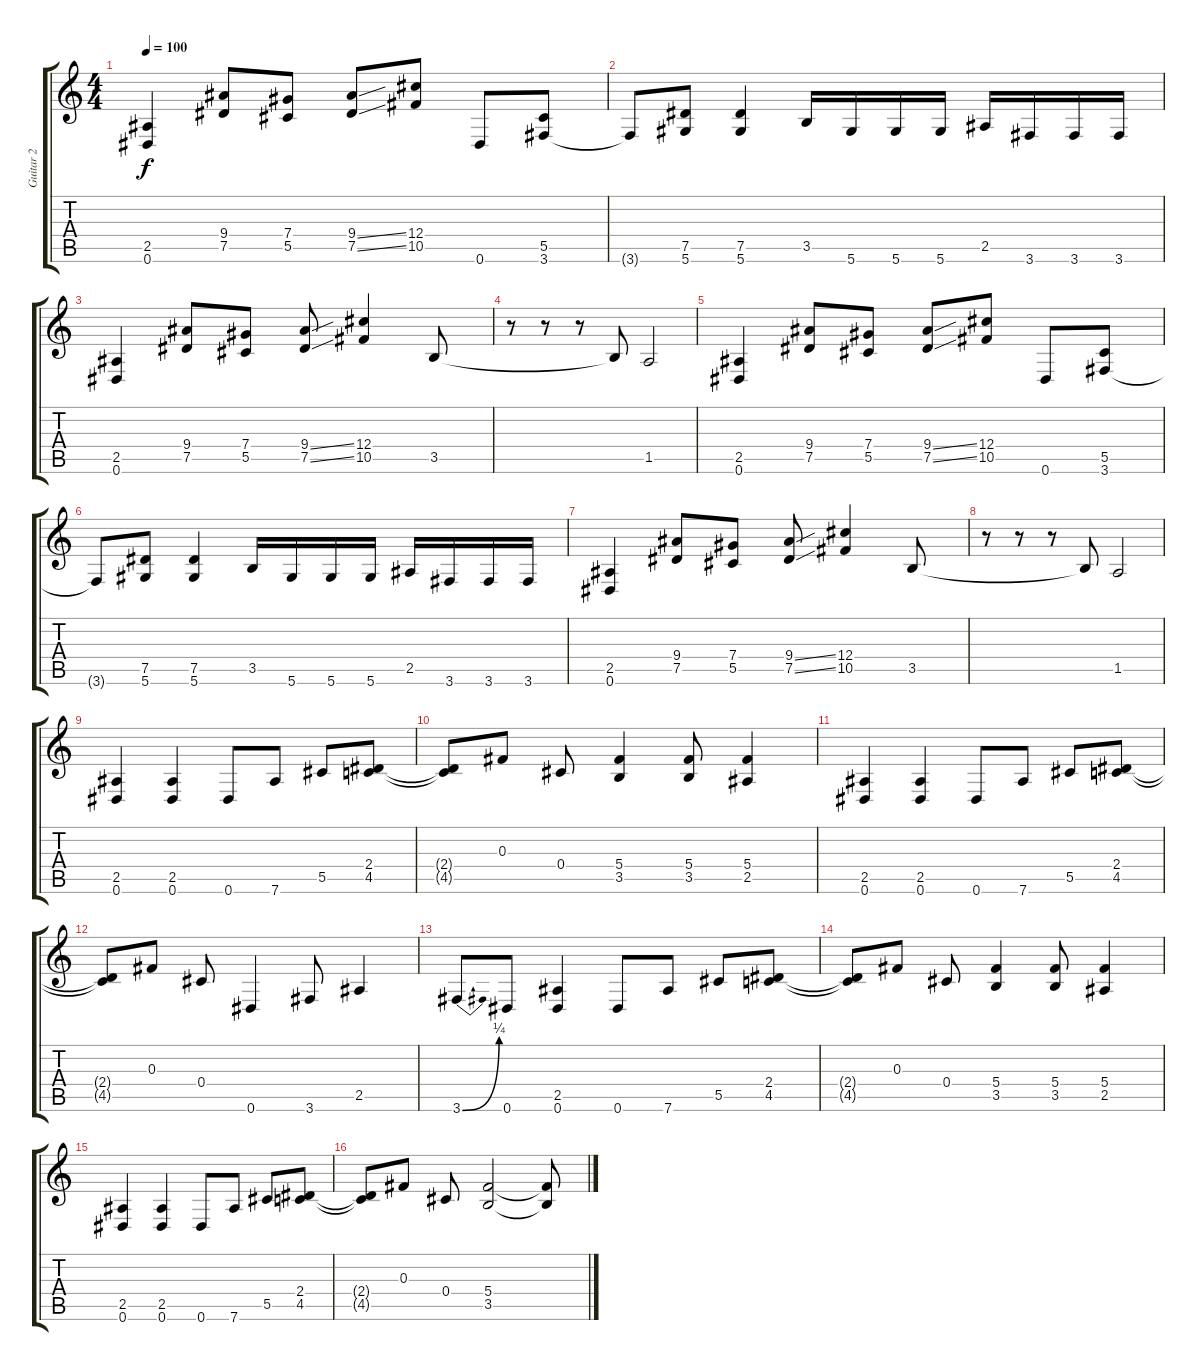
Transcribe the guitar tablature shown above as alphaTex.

\track ("Guitar 2" "Guitar 2") {instrument distortionguitar}
\staff {score tabs}
\tuning (Eb4 Bb3 Gb3 Db3 Ab2 Eb2) {hide}
\ts (4 4)
\tempo 100
\clef g2
\ks c
(2.5 0.6).4{dy f} (9.4 7.5).8 (7.4 5.5).8 (9.4{ss} 7.5{ss}).8 (12.4 10.5).8 0.6.8 (5.5 3.6).8 |
3.6{t}.8 (7.5 5.6).8 (7.5 5.6).4 3.5.16 5.6.16 5.6.16 5.6.16 2.5.16 3.6.16 3.6.16 3.6.16 |
(2.5 0.6).4 (9.4 7.5).8 (7.4 5.5).8 (9.4{ss} 7.5{ss}).8 (12.4 10.5).4 3.5.8 |
r.8 r.8 r.8 3.5{t}.8 1.5.2 |
(2.5 0.6).4 (9.4 7.5).8 (7.4 5.5).8 (9.4{ss} 7.5{ss}).8 (12.4 10.5).8 0.6.8 (5.5 3.6).8 |
3.6{t}.8 (7.5 5.6).8 (7.5 5.6).4 3.5.16 5.6.16 5.6.16 5.6.16 2.5.16 3.6.16 3.6.16 3.6.16 |
(2.5 0.6).4 (9.4 7.5).8 (7.4 5.5).8 (9.4{ss} 7.5{ss}).8 (12.4 10.5).4 3.5.8 |
r.8 r.8 r.8 3.5{t}.8 1.5.2 |
(2.5 0.6).4 (2.5 0.6).4 0.6.8 7.6.8 5.5.8 (2.4 4.5).8 |
(2.4{t} 4.5{t}).8 0.3.8 0.4.8 (5.4 3.5).4 (5.4 3.5).8 (5.4 2.5).4 |
(2.5 0.6).4 (2.5 0.6).4 0.6.8 7.6.8 5.5.8 (2.4 4.5).8 |
(2.4{t} 4.5{t}).8 0.3.8 0.4.8 0.6.4 3.6.8 2.5.4 |
3.6{be (bend 0 0 60 1)}.8 0.6.8 (2.5 0.6).4 0.6.8 7.6.8 5.5.8 (2.4 4.5).8 |
(2.4{t} 4.5{t}).8 0.3.8 0.4.8 (5.4 3.5).4 (5.4 3.5).8 (5.4 2.5).4 |
(2.5 0.6).4 (2.5 0.6).4 0.6.8 7.6.8 5.5.8 (2.4 4.5).8 |
(2.4{t} 4.5{t}).8 0.3.8 0.4.8 (5.4 3.5).2 (5.4{t} 3.5{t}).8
